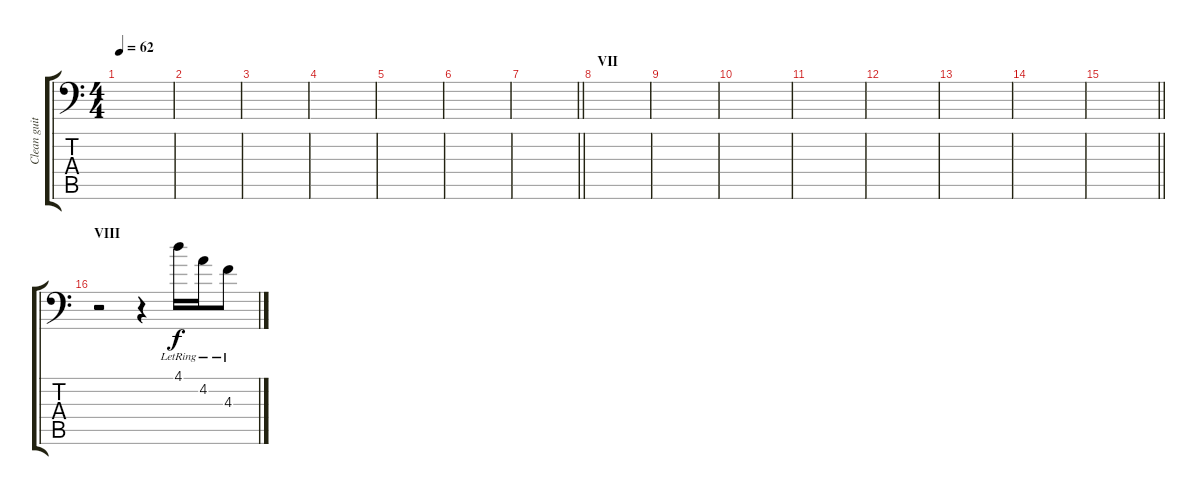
\track ("Clean guitar" "Clean guit") {instrument electricguitarclean}
\staff {score tabs}
\tuning (Bb3 F3 Db3 Ab2 Eb2 Bb1) {hide}
\ts (4 4)
\tempo 62
\clef f4
\ks c
|
|
|
|
|
|
\barLineRight lightlight
|
\section ("" "VII")
|
|
|
|
|
|
|
\barLineRight lightlight
|
\section ("" "VIII")
r.2 r.4 4.1{lr}.16 4.2{lr}.16 4.3{lr}.8
